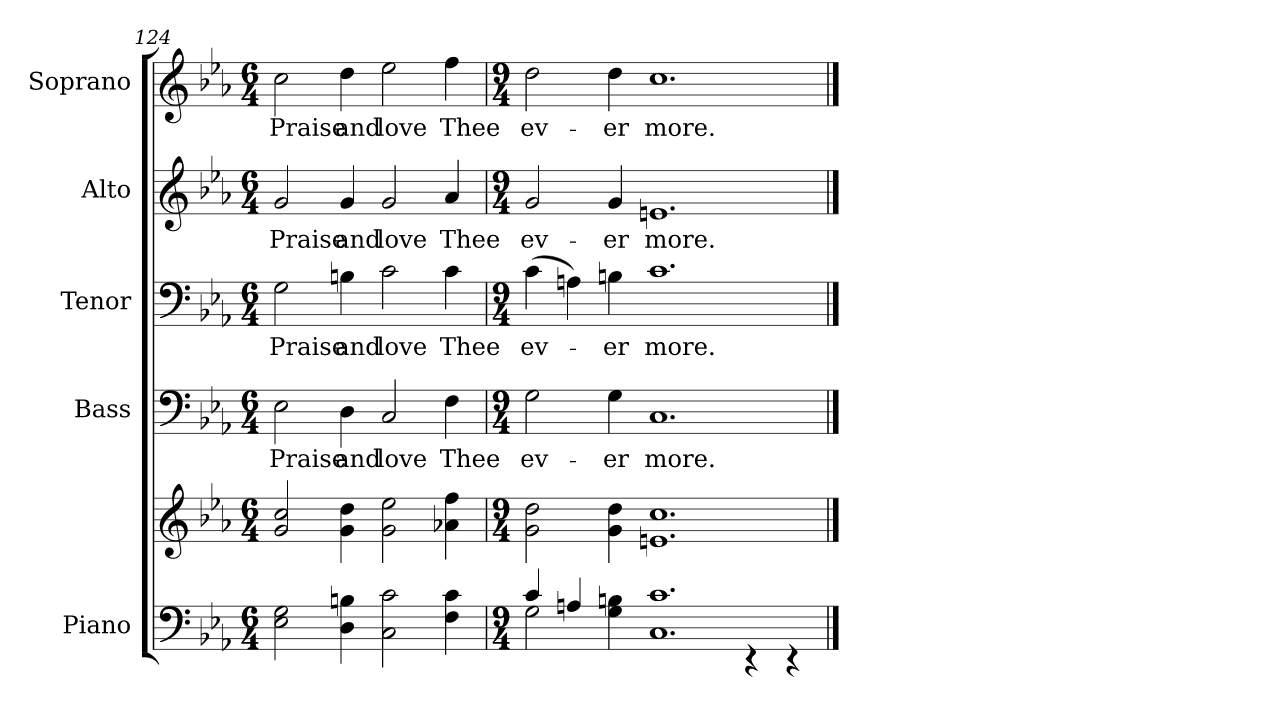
**kern	**kern	**kern	**text	**kern	**text	**kern	**text	**kern	**text
*part5	*part5	*part4	*part4	*part3	*part3	*part2	*part2	*part1	*part1
*staff6	*staff5	*staff4	*staff4	*staff3	*staff3	*staff2	*staff2	*staff1	*staff1
*I"Piano	*	*I"Bass	*	*I"Tenor	*	*I"Alto	*	*I"Soprano	*
*I'Pno.	*	*I'B.	*	*I'T.	*	*I'A.	*	*I'S.	*
*clefF4	*clefG2	*clefF4	*	*clefF4	*	*clefG2	*	*clefG2	*
*k[b-e-a-]	*k[b-e-a-]	*k[b-e-a-]	*	*k[b-e-a-]	*	*k[b-e-a-]	*	*k[b-e-a-]	*
*E-:	*E-:	*E-:	*	*E-:	*	*E-:	*	*E-:	*
*M6/4	*M6/4	*M6/4	*	*M6/4	*	*M6/4	*	*M6/4	*
=124	=124	=124	=124	=124	=124	=124	=124	=124	=124
!	!	!	!LO:LY:b:color=#000000	!	!	!	!	!	!
!	!	!	!	!	!LO:LY:b:color=#000000	!	!	!	!
!	!	!	!	!	!	!	!LO:LY:b:color=#000000	!	!
!	!	!	!	!	!	!	!	!	!LO:LY:b:color=#000000
2E-i\ 2Gi	2gi/ 2cci	2E-i\	Praise	2Gi\	Praise	2gi/	Praise	2cci\	Praise
!	!	!	!LO:LY:b:color=#000000	!	!	!	!	!	!
!	!	!	!	!	!LO:LY:b:color=#000000	!	!	!	!
!	!	!	!	!	!	!	!LO:LY:b:color=#000000	!	!
!	!	!	!	!	!	!	!	!	!LO:LY:b:color=#000000
4Di\ 4Bni	4gi\ 4ddi	4Di\	and	4Bni\	and	4gi/	and	4ddi\	and
!	!	!	!LO:LY:b:color=#000000	!	!	!	!	!	!
!	!	!	!	!	!LO:LY:b:color=#000000	!	!	!	!
!	!	!	!	!	!	!	!LO:LY:b:color=#000000	!	!
!	!	!	!	!	!	!	!	!	!LO:LY:b:color=#000000
2Ci\ 2ci	2gi\ 2ee-i	2Ci/	love	2ci\	love	2gi/	love	2ee-i\	love
!	!	!	!LO:LY:b:color=#000000	!	!	!	!	!	!
!	!	!	!	!	!LO:LY:b:color=#000000	!	!	!	!
!	!	!	!	!	!	!	!LO:LY:b:color=#000000	!	!
!	!	!	!	!	!	!	!	!	!LO:LY:b:color=#000000
4Fi\ 4ci	4a-Xi\ 4ffi	4Fi\	Thee	4ci\	Thee	4a-i/	Thee	4ffi\	Thee
!!LO:LB:g=z
=125	=125	=125	=125	=125	=125	=125	=125	=125	=125
*M9/4	*M9/4	*M9/4	*	*M9/4	*	*M9/4	*	*M9/4	*
*^	*	*	*	*	*	*	*	*	*
!	!	!	!	!LO:LY:b:color=#000000	!	!	!	!	!	!
!	!	!	!	!	!	!LO:LY:b:color=#000000	!	!	!	!
!	!	!	!	!	!	!	!	!LO:LY:b:color=#000000	!	!
!	!	!	!	!	!	!	!	!	!	!LO:LY:b:color=#000000
4ci/	2Gi\	2gi\ 2ddi	2Gi\	ev-	(4ci\	ev-	2gi/	ev-	2ddi\	ev-
4Ani/	.	.	.	.	4Ani\)	.	.	.	.	.
!	!	!	!	!LO:LY:b:color=#000000	!	!	!	!	!	!
!	!	!	!	!	!	!LO:LY:b:color=#000000	!	!	!	!
!	!	!	!	!	!	!	!	!LO:LY:b:color=#000000	!	!
!	!	!	!	!	!	!	!	!	!	!LO:LY:b:color=#000000
4Gi\ 4Bni	4ryy	4gi\ 4ddi	4Gi\	-er	4Bni\	-er	4gi/	-er	4ddi\	-er
!	!	!	!	!LO:LY:b:color=#000000	!	!	!	!	!	!
!	!	!	!	!	!	!LO:LY:b:color=#000000	!	!	!	!
!	!	!	!	!	!	!	!	!LO:LY:b:color=#000000	!	!
!	!	!	!	!	!	!	!	!	!	!LO:LY:b:color=#000000
1.Ci 1.ci	1ryy	1.eni 1.cci	1.Ci	more.	1.ci	more.	1.eni	more.	1.cci	more.
.	4r	.	.	.	.	.	.	.	.	.
.	4r	.	.	.	.	.	.	.	.	.
*v	*v	*	*	*	*	*	*	*	*	*
==	==	==	==	==	==	==	==	==	==
*-	*-	*-	*-	*-	*-	*-	*-	*-	*-
